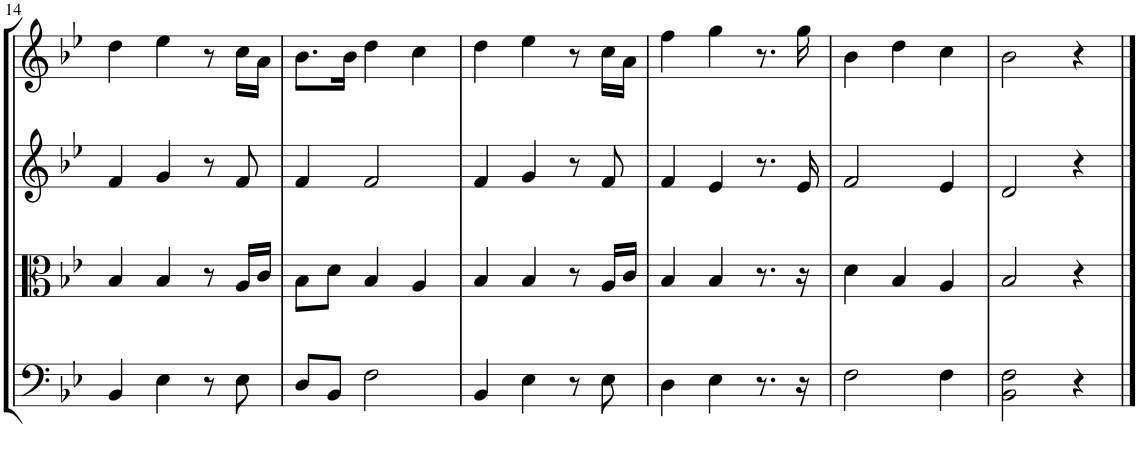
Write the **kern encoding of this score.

**kern	**kern	**kern	**kern
*part4	*part3	*part2	*part1
*staff4	*staff3	*staff2	*staff1
*I"Violoncello	*I"Viola	*I"Violin II	*I"Violin I
*I'Vc	*I'Vla	*I'Vln	*I'Vln
!!LO:PB:g=z
*clefF4	*clefC3	*clefG2	*clefG2
*k[b-e-]	*k[b-e-]	*k[b-e-]	*k[b-e-]
*M3/4	*M3/4	*M3/4	*M3/4
=14	=14	=14	=14
4BB-/	4B-/	4f/	4dd\
4E-\	4B-/	4g/	4ee-\
8r	8r	8r	8r
8E-\	16A/LL	8f/	16cc\LL
.	16c/JJ	.	16a\JJ
=15	=15	=15	=15
8D/L	8B-\L	4f/	8.b-\L
8BB-/J	8d\J	.	.
.	.	.	16b-\Jk
2F\	4B-/	2f/	4dd\
.	4A/	.	4cc\
=16	=16	=16	=16
4BB-/	4B-/	4f/	4dd\
4E-\	4B-/	4g/	4ee-\
8r	8r	8r	8r
8E-\	16A/LL	8f/	16cc\LL
.	16c/JJ	.	16a\JJ
=17	=17	=17	=17
4D\	4B-/	4f/	4ff\
4E-\	4B-/	4e-/	4gg\
8.r	8.r	8.r	8.r
16r	16r	16e-/	16gg\
=18	=18	=18	=18
2F\	4d\	2f/	4b-\
.	4B-/	.	4dd\
4F\	4A/	4e-/	4cc\
=19	=19	=19	=19
2BB-\ 2F\	2B-/	2d/	2b-\
4r	4r	4r	4r
==	==	==	==
*-	*-	*-	*-
